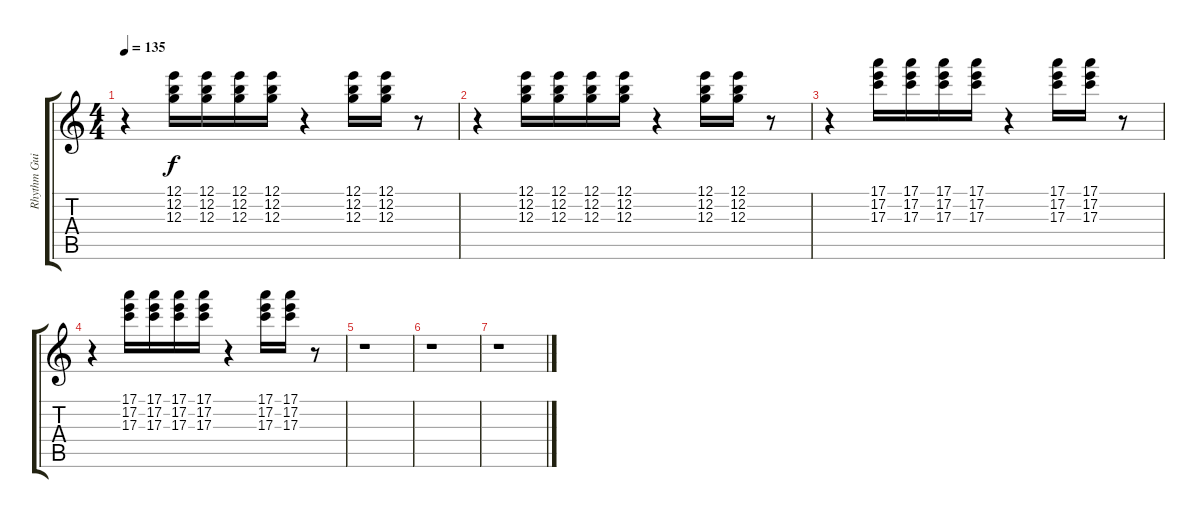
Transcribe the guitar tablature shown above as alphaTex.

\track ("Rhythm Guitar" "Rhythm Gui") {instrument distortionguitar}
\staff {score tabs}
\tuning (E4 B3 G3 D3 A2 E2) {hide}
\ts (4 4)
\tempo 135
\clef g2
\ks c
r.4{dy f} (12.1 12.2 12.3).16 (12.1 12.2 12.3).16 (12.1 12.2 12.3).16 (12.1 12.2 12.3).16 r.4 (12.1 12.2 12.3).16 (12.1 12.2 12.3).16 r.8 |
r.4 (12.1 12.2 12.3).16 (12.1 12.2 12.3).16 (12.1 12.2 12.3).16 (12.1 12.2 12.3).16 r.4 (12.1 12.2 12.3).16 (12.1 12.2 12.3).16 r.8 |
r.4 (17.1 17.2 17.3).16 (17.1 17.2 17.3).16 (17.1 17.2 17.3).16 (17.1 17.2 17.3).16 r.4 (17.1 17.2 17.3).16 (17.1 17.2 17.3).16 r.8 |
r.4 (17.1 17.2 17.3).16 (17.1 17.2 17.3).16 (17.1 17.2 17.3).16 (17.1 17.2 17.3).16 r.4 (17.1 17.2 17.3).16 (17.1 17.2 17.3).16 r.8 |
r.1 |
r.1 |
r.1
